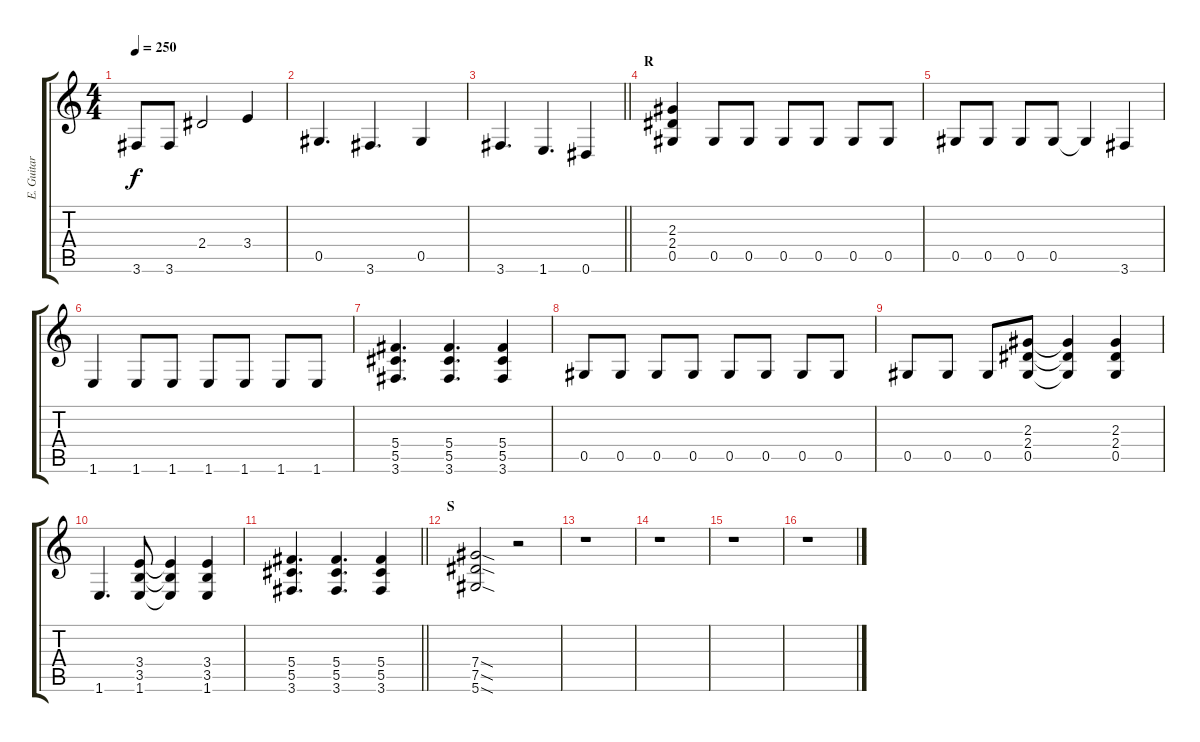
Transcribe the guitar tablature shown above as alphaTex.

\track ("E. Guitar II" "E. Guitar ") {instrument electricguitarclean}
\staff {score tabs}
\tuning (Eb4 Bb3 Gb3 Db3 Ab2 Eb2) {hide}
\ts (4 4)
\tempo 250
\clef g2
\ks c
3.6.8{dy f} 3.6.8 2.4.2 3.4.4 |
0.5.4{d} 3.6.4{d} 0.5.4 |
\barLineRight lightlight
3.6.4{d} 1.6.4{d} 0.6.4 |
\section ("" "R")
(2.3 2.4 0.5).4 0.5.8 0.5.8 0.5.8 0.5.8 0.5.8 0.5.8 |
0.5.8 0.5.8 0.5.8 0.5.8 0.5{t}.4 3.6.4 |
1.6.4 1.6.8 1.6.8 1.6.8 1.6.8 1.6.8 1.6.8 |
(5.4 5.5 3.6).4{d} (5.4 5.5 3.6).4{d} (5.4 5.5 3.6).4 |
0.5.8 0.5.8 0.5.8 0.5.8 0.5.8 0.5.8 0.5.8 0.5.8 |
0.5.8 0.5.8 0.5.8 (2.3 2.4 0.5).8 (2.3{t} 2.4{t} 0.5{t}).4 (2.3 2.4 0.5).4 |
1.6.4{d} (3.4 3.5 1.6).8 (3.4{t} 3.5{t} 1.6{t}).4 (3.4 3.5 1.6).4 |
\barLineRight lightlight
(5.4 5.5 3.6).4{d} (5.4 5.5 3.6).4{d} (5.4 5.5 3.6).4 |
\section ("" "S")
(7.4{sod} 7.5{sod} 5.6{sod}).2 r.2 |
r.1 |
r.1 |
r.1 |
r.1
